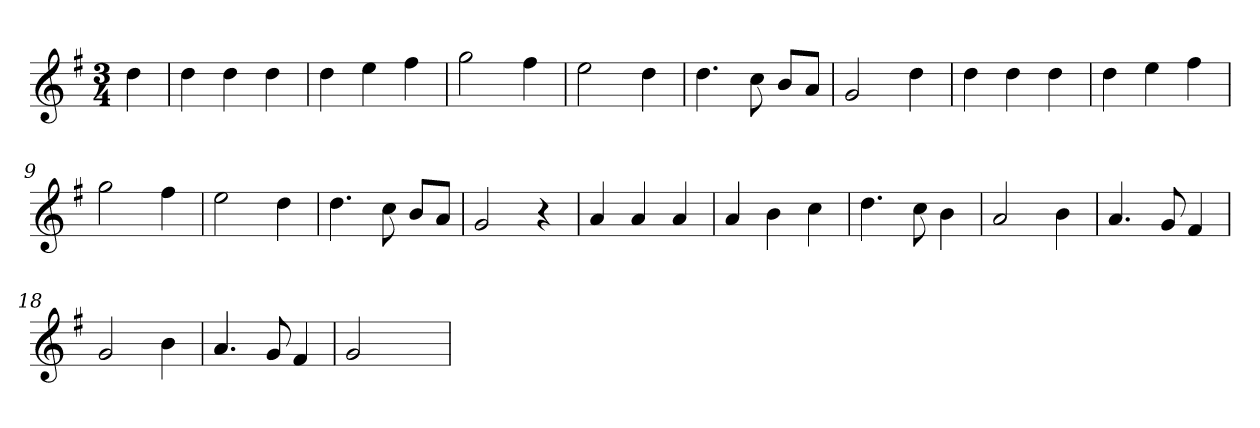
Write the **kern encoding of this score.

**kern
*part1
*staff1
*clefG2
*k[f#]
*G:
*M3/4
=
4dd
=1
4dd
4dd
4dd
=2
4dd
4ee
4ff#
=3
2gg
4ff#
=4
2ee
4dd
=5
4.dd
8cc
8b/L
8a/J
=6
2g
4dd
=7
4dd
4dd
4dd
=8
4dd
4ee
4ff#
=9
2gg
4ff#
=10
2ee
4dd
=11
4.dd
8cc
8b/L
8a/J
=12
2g
4r
=13
4a
4a
4a
=14
4a
4b
4cc
=15
4.dd
8cc
4b
=16
2a
4b
=17
4.a
8g
4f#
=18
2g
4b
=19
4.a
8g
4f#
=20
2g
4ryy
=
*-
